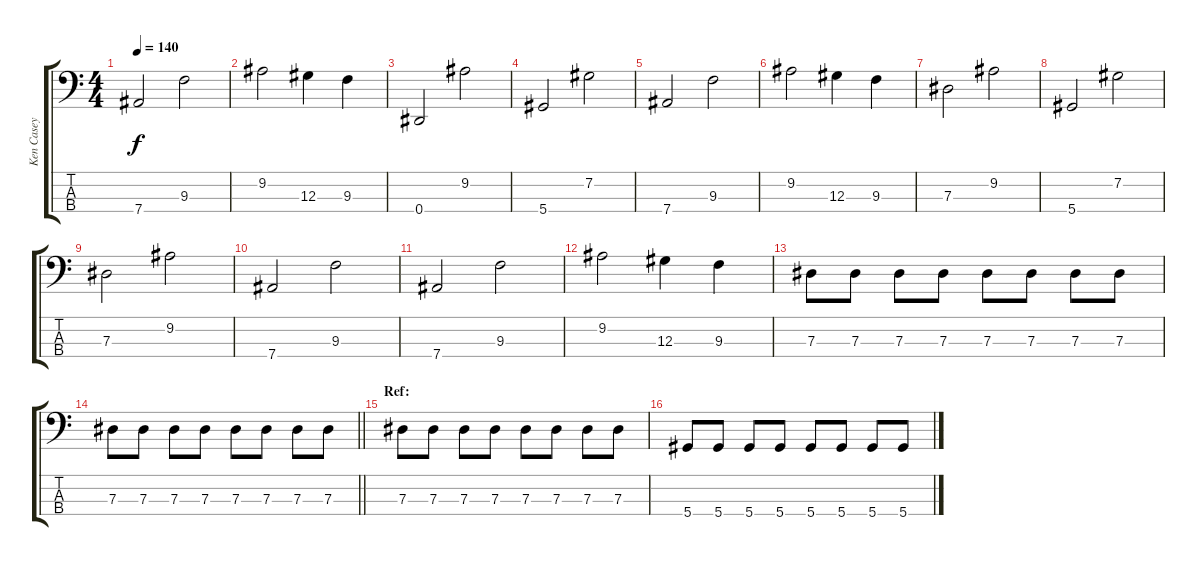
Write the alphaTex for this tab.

\track ("Ken Casey" "Ken Casey") {instrument electricbasspick}
\staff {score tabs}
\tuning (Gb2 Db2 Ab1 Eb1) {hide}
\ts (4 4)
\tempo 140
\clef f4
\ks c
7.4.2{dy f} 9.3.2 |
9.2.2 12.3.4 9.3.4 |
0.4.2 9.2.2 |
5.4.2 7.2.2 |
7.4.2 9.3.2 |
9.2.2 12.3.4 9.3.4 |
7.3.2 9.2.2 |
5.4.2 7.2.2 |
7.3.2 9.2.2 |
7.4.2 9.3.2 |
7.4.2 9.3.2 |
9.2.2 12.3.4 9.3.4 |
7.3.8 7.3.8 7.3.8 7.3.8 7.3.8 7.3.8 7.3.8 7.3.8 |
\barLineRight lightlight
7.3.8 7.3.8 7.3.8 7.3.8 7.3.8 7.3.8 7.3.8 7.3.8 |
\section ("" "Ref:")
7.3.8 7.3.8 7.3.8 7.3.8 7.3.8 7.3.8 7.3.8 7.3.8 |
5.4.8 5.4.8 5.4.8 5.4.8 5.4.8 5.4.8 5.4.8 5.4.8
